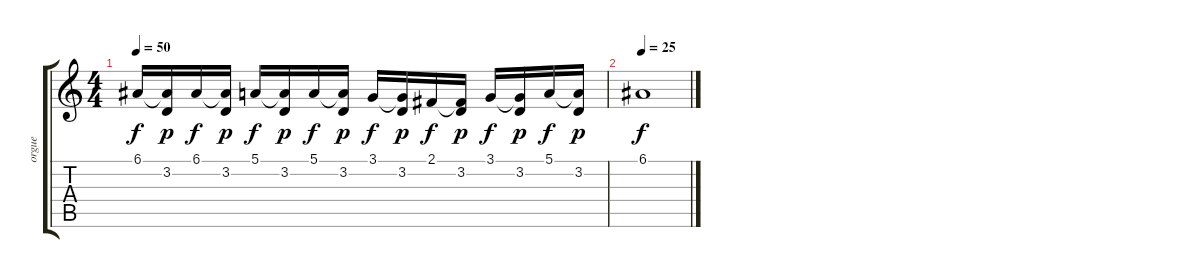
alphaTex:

\track ("orgue" "orgue") {instrument drawbarorgan}
\staff {score tabs}
\tuning (E4 B3 G3 D3 A2 E2) {hide}
\ts (4 4)
\tempo 50
\clef g2
\ks c
6.1.16{dy f} (6.1{t} 3.2).16{dy p} 6.1.16{dy f} (6.1{t} 3.2).16{dy p} 5.1.16{dy f} (5.1{t} 3.2).16{dy p} 5.1.16{dy f} (5.1{t} 3.2).16{dy p} 3.1.16{dy f} (3.1{t} 3.2).16{dy p} 2.1.16{dy f} (2.1{t} 3.2).16{dy p} 3.1.16{dy f} (3.1{t} 3.2).16{dy p} 5.1.16{dy f} (5.1{t} 3.2).16{dy p} |
\tempo 25
6.1.1{dy f}
